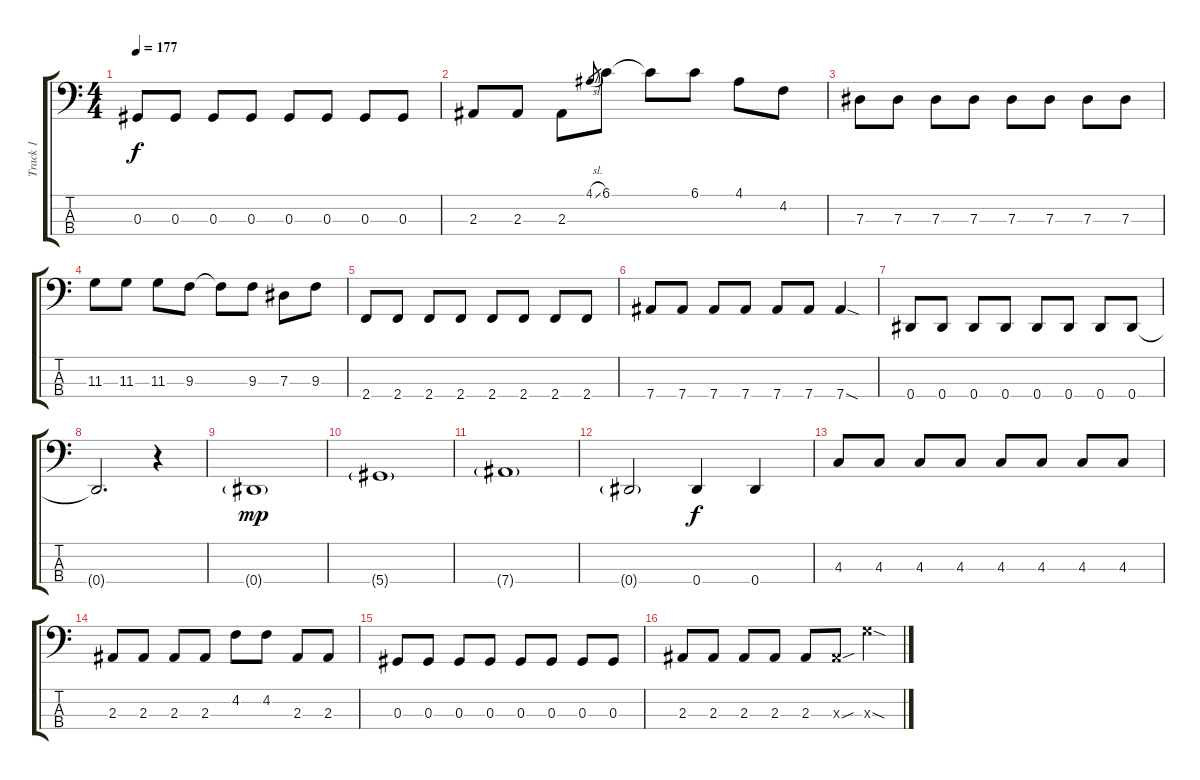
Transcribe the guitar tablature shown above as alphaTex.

\track ("Track 1" "Track 1") {instrument electricbassfinger}
\staff {score tabs}
\tuning (Gb2 Db2 Ab1 Eb1) {hide}
\ts (4 4)
\tempo 177
\clef f4
\ks c
0.3.8{dy f} 0.3.8 0.3.8 0.3.8 0.3.8 0.3.8 0.3.8 0.3.8 |
2.3.8 2.3.8 2.3.8 4.1{sl}.8{gr} 6.1.8 6.1{t}.8 6.1.8 4.1.8 4.2.8 |
7.3.8 7.3.8 7.3.8 7.3.8 7.3.8 7.3.8 7.3.8 7.3.8 |
11.3.8 11.3.8 11.3.8 9.3.8 9.3{t}.8 9.3.8 7.3.8 9.3.8 |
2.4.8 2.4.8 2.4.8 2.4.8 2.4.8 2.4.8 2.4.8 2.4.8 |
7.4.8 7.4.8 7.4.8 7.4.8 7.4.8 7.4.8 7.4{sod}.4 |
0.4.8 0.4.8 0.4.8 0.4.8 0.4.8 0.4.8 0.4.8 0.4.8 |
0.4{t}.2{d} r.4 |
0.4{g}.1{dy mp} |
5.4{g}.1 |
7.4{g}.1 |
0.4{g}.2 0.4.4{dy f} 0.4.4 |
4.3.8 4.3.8 4.3.8 4.3.8 4.3.8 4.3.8 4.3.8 4.3.8 |
2.3.8 2.3.8 2.3.8 2.3.8 4.2.8 4.2.8 2.3.8 2.3.8 |
0.3.8 0.3.8 0.3.8 0.3.8 0.3.8 0.3.8 0.3.8 0.3.8 |
2.3.8 2.3.8 2.3.8 2.3.8 2.3.8 2.3{sou x}.8 11.3{sod x}.4
